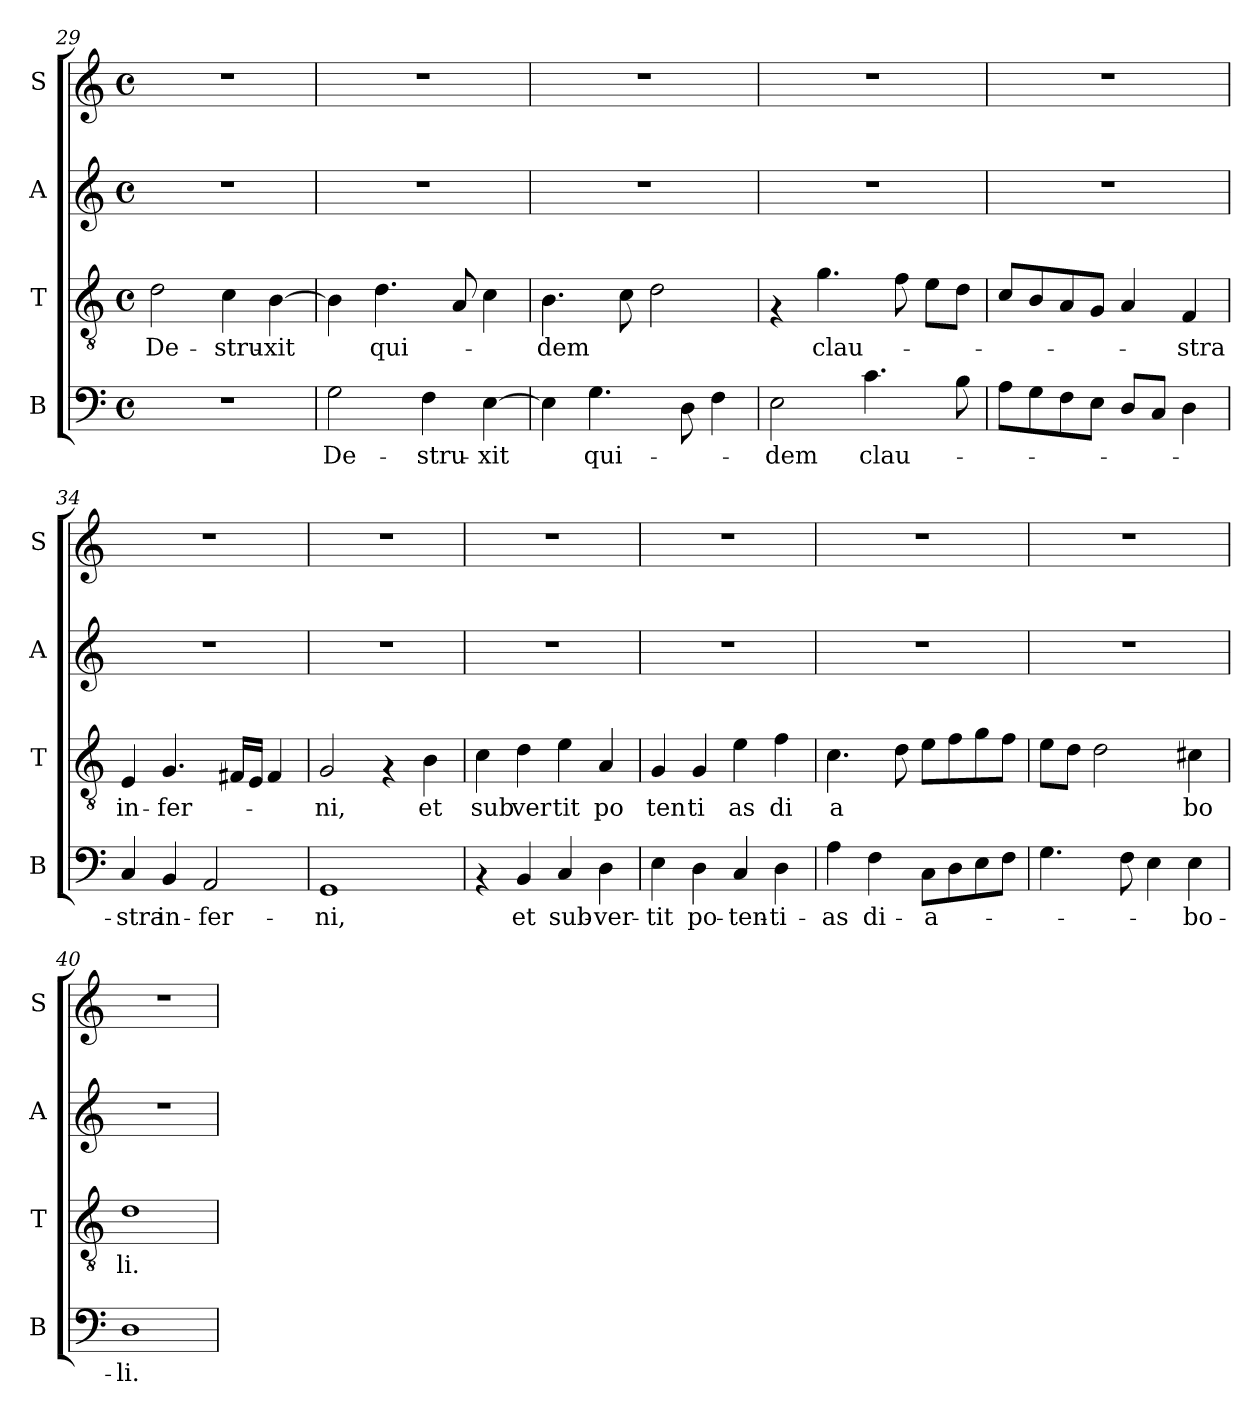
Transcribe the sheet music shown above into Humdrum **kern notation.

**kern	**text	**kern	**text	**kern	**kern
*part4	*part4	*part3	*part3	*part2	*part1
*staff4	*staff4	*staff3	*staff3	*staff2	*staff1
*I"B	*	*I"T	*	*I"A	*I"S
*I'B	*	*I'T	*	*I'A	*I'S
!!LO:LB:g=z
*clefF4	*	*clefGv2	*	*clefG2	*clefG2
*k[]	*	*k[]	*	*k[]	*k[]
*C:	*	*C:	*	*C:	*C:
*M4/4	*	*M4/4	*	*M4/4	*M4/4
*met(c)	*	*met(c)	*	*met(c)	*met(c)
=29	=29	=29	=29	=29	=29
!	!	!	!LO:LY:b	!	!
1r	.	2d\	De-	1r	1r
!	!	!	!LO:LY:b	!	!
.	.	4c\	-stru-	.	.
!	!	!	!LO:LY:b	!	!
.	.	[>4B\	-xit	.	.
=30	=30	=30	=30	=30	=30
!	!LO:LY:b	!	!	!	!
2G\	De-	4B\]	.	1r	1r
!	!	!	!LO:LY:b	!	!
.	.	4.d\	qui-	.	.
!	!LO:LY:b	!	!	!	!
4F\	-stru-	.	.	.	.
.	.	8A/	.	.	.
!	!LO:LY:b	!	!	!	!
[>4E\	-xit	4c\	.	.	.
=31	=31	=31	=31	=31	=31
!	!	!	!LO:LY:b	!	!
4E\]	.	4.B\	-dem	1r	1r
!	!LO:LY:b	!	!	!	!
4.G\	qui-	.	.	.	.
.	.	8c\	.	.	.
.	.	2d\	.	.	.
8D\	.	.	.	.	.
4F\	.	.	.	.	.
=32	=32	=32	=32	=32	=32
!	!LO:LY:b	!	!	!	!
2E\	-dem	4rF	.	1r	1r
!	!	!	!LO:LY:b	!	!
.	.	4.g\	clau-	.	.
!	!LO:LY:b	!	!	!	!
4.c\	clau-	.	.	.	.
.	.	8f\	.	.	.
.	.	8e\L	.	.	.
8B\	.	8d\J	.	.	.
=33	=33	=33	=33	=33	=33
8A\L	.	8c/L	.	1r	1r
8G\	.	8B/	.	.	.
8F\	.	8A/	.	.	.
8E\J	.	8G/J	.	.	.
8D/L	.	4A/	.	.	.
8C/J	.	.	.	.	.
!	!	!	!LO:LY:b	!	!
4D\	.	4F/	-stra	.	.
=34	=34	=34	=34	=34	=34
!	!LO:LY:b	!	!LO:LY:b	!	!
4C/	-stra	4E/	in-	1r	1r
!	!LO:LY:b	!	!LO:LY:b	!	!
4BB/	in-	4.G/	-fer-	.	.
!	!LO:LY:b	!	!	!	!
2AA/	-fer-	.	.	.	.
.	.	16F#X/LL	.	.	.
.	.	16E/JJ	.	.	.
.	.	4F#/	.	.	.
!!LO:PB:g=z
=35	=35	=35	=35	=35	=35
!	!LO:LY:b	!	!LO:LY:b	!	!
1GG	-ni,	2G/	-ni,	1r	1r
.	.	4rF	.	.	.
!	!	!	!LO:LY:b	!	!
.	.	4B\	et	.	.
=36	=36	=36	=36	=36	=36
!	!	!	!LO:LY:b	!	!
4rAA	.	4c\	sub	1r	1r
!	!LO:LY:b	!	!LO:LY:b	!	!
4BB/	et	4d\	ver	.	.
!	!LO:LY:b	!	!LO:LY:b	!	!
4C/	sub-	4e\	tit	.	.
!	!LO:LY:b	!	!LO:LY:b	!	!
4D\	-ver-	4A/	po	.	.
=37	=37	=37	=37	=37	=37
!	!LO:LY:b	!	!LO:LY:b	!	!
4E\	-tit	4G/	ten	1r	1r
!	!LO:LY:b	!	!LO:LY:b	!	!
4D\	po-	4G/	ti	.	.
!	!LO:LY:b	!	!LO:LY:b	!	!
4C/	-ten-	4e\	as	.	.
!	!LO:LY:b	!	!LO:LY:b	!	!
4D\	-ti-	4f\	di	.	.
=38	=38	=38	=38	=38	=38
!	!LO:LY:b	!	!LO:LY:b	!	!
4A\	-as	4.c\	a	1r	1r
!	!LO:LY:b	!	!	!	!
4F\	di-	.	.	.	.
.	.	8d\	.	.	.
!	!LO:LY:b	!	!	!	!
8C\L	-a-	8e\L	.	.	.
8D\	.	8f\	.	.	.
8E\	.	8g\	.	.	.
8F\J	.	8f\J	.	.	.
=39	=39	=39	=39	=39	=39
4.G\	.	8e\L	.	1r	1r
.	.	8d\J	.	.	.
.	.	2d\	.	.	.
8F\	.	.	.	.	.
4E\	.	.	.	.	.
!	!LO:LY:b	!	!LO:LY:b	!	!
4E\	-bo-	4c#X\	bo	.	.
=40	=40	=40	=40	=40	=40
!	!LO:LY:b	!	!LO:LY:b	!	!
1D	-li.	1d	li.	1r	1r
=	=	=	=	=	=
*-	*-	*-	*-	*-	*-
